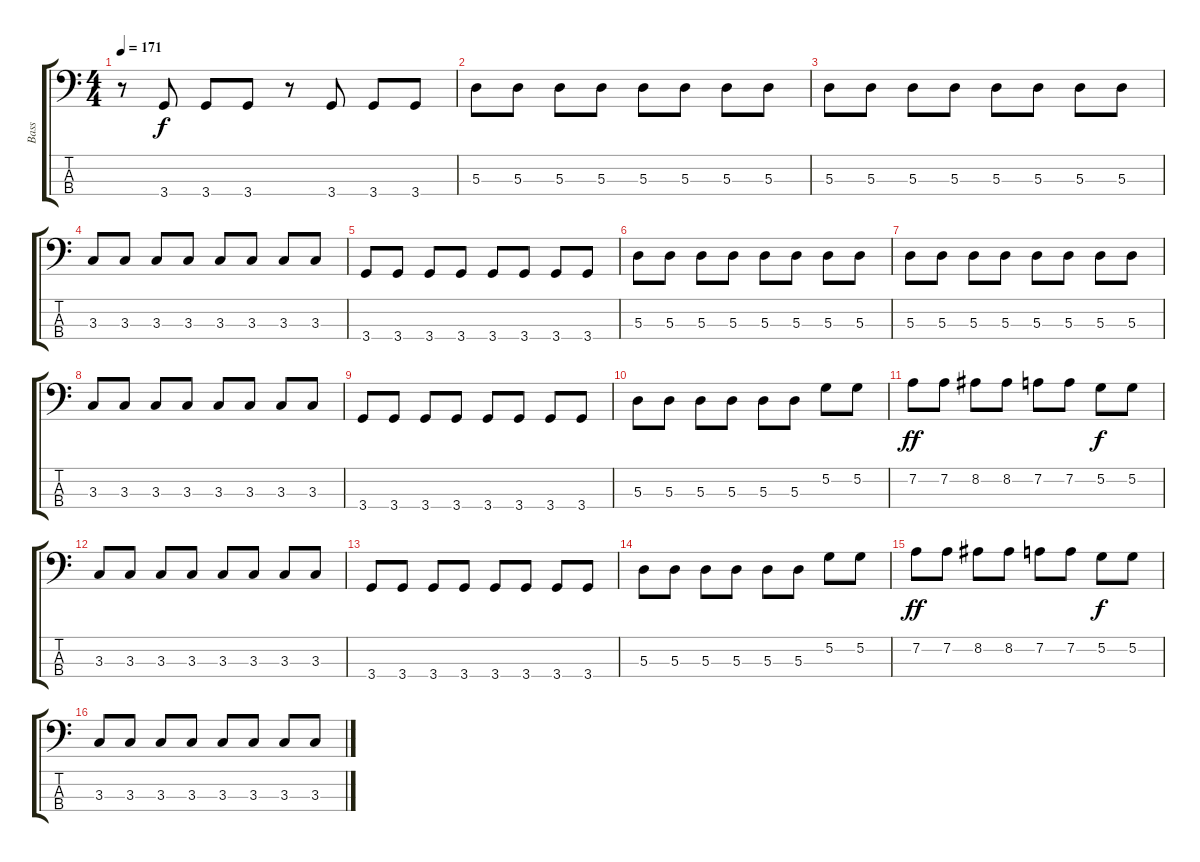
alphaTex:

\track ("Bass" "Bass") {instrument electricbasspick}
\staff {score tabs}
\tuning (G2 D2 A1 E1) {hide}
\ts (4 4)
\tempo 171
\clef f4
\ks c
r.8{dy f} 3.4.8 3.4.8 3.4.8 r.8 3.4.8 3.4.8 3.4.8 |
5.3.8 5.3.8 5.3.8 5.3.8 5.3.8 5.3.8 5.3.8 5.3.8 |
5.3.8 5.3.8 5.3.8 5.3.8 5.3.8 5.3.8 5.3.8 5.3.8 |
3.3.8 3.3.8 3.3.8 3.3.8 3.3.8 3.3.8 3.3.8 3.3.8 |
3.4.8 3.4.8 3.4.8 3.4.8 3.4.8 3.4.8 3.4.8 3.4.8 |
5.3.8 5.3.8 5.3.8 5.3.8 5.3.8 5.3.8 5.3.8 5.3.8 |
5.3.8 5.3.8 5.3.8 5.3.8 5.3.8 5.3.8 5.3.8 5.3.8 |
3.3.8 3.3.8 3.3.8 3.3.8 3.3.8 3.3.8 3.3.8 3.3.8 |
3.4.8 3.4.8 3.4.8 3.4.8 3.4.8 3.4.8 3.4.8 3.4.8 |
5.3.8 5.3.8 5.3.8 5.3.8 5.3.8 5.3.8 5.2.8 5.2.8 |
7.2.8{dy ff} 7.2.8 8.2.8 8.2.8 7.2.8 7.2.8 5.2.8{dy f} 5.2.8 |
3.3.8 3.3.8 3.3.8 3.3.8 3.3.8 3.3.8 3.3.8 3.3.8 |
3.4.8 3.4.8 3.4.8 3.4.8 3.4.8 3.4.8 3.4.8 3.4.8 |
5.3.8 5.3.8 5.3.8 5.3.8 5.3.8 5.3.8 5.2.8 5.2.8 |
7.2.8{dy ff} 7.2.8 8.2.8 8.2.8 7.2.8 7.2.8 5.2.8{dy f} 5.2.8 |
3.3.8 3.3.8 3.3.8 3.3.8 3.3.8 3.3.8 3.3.8 3.3.8
